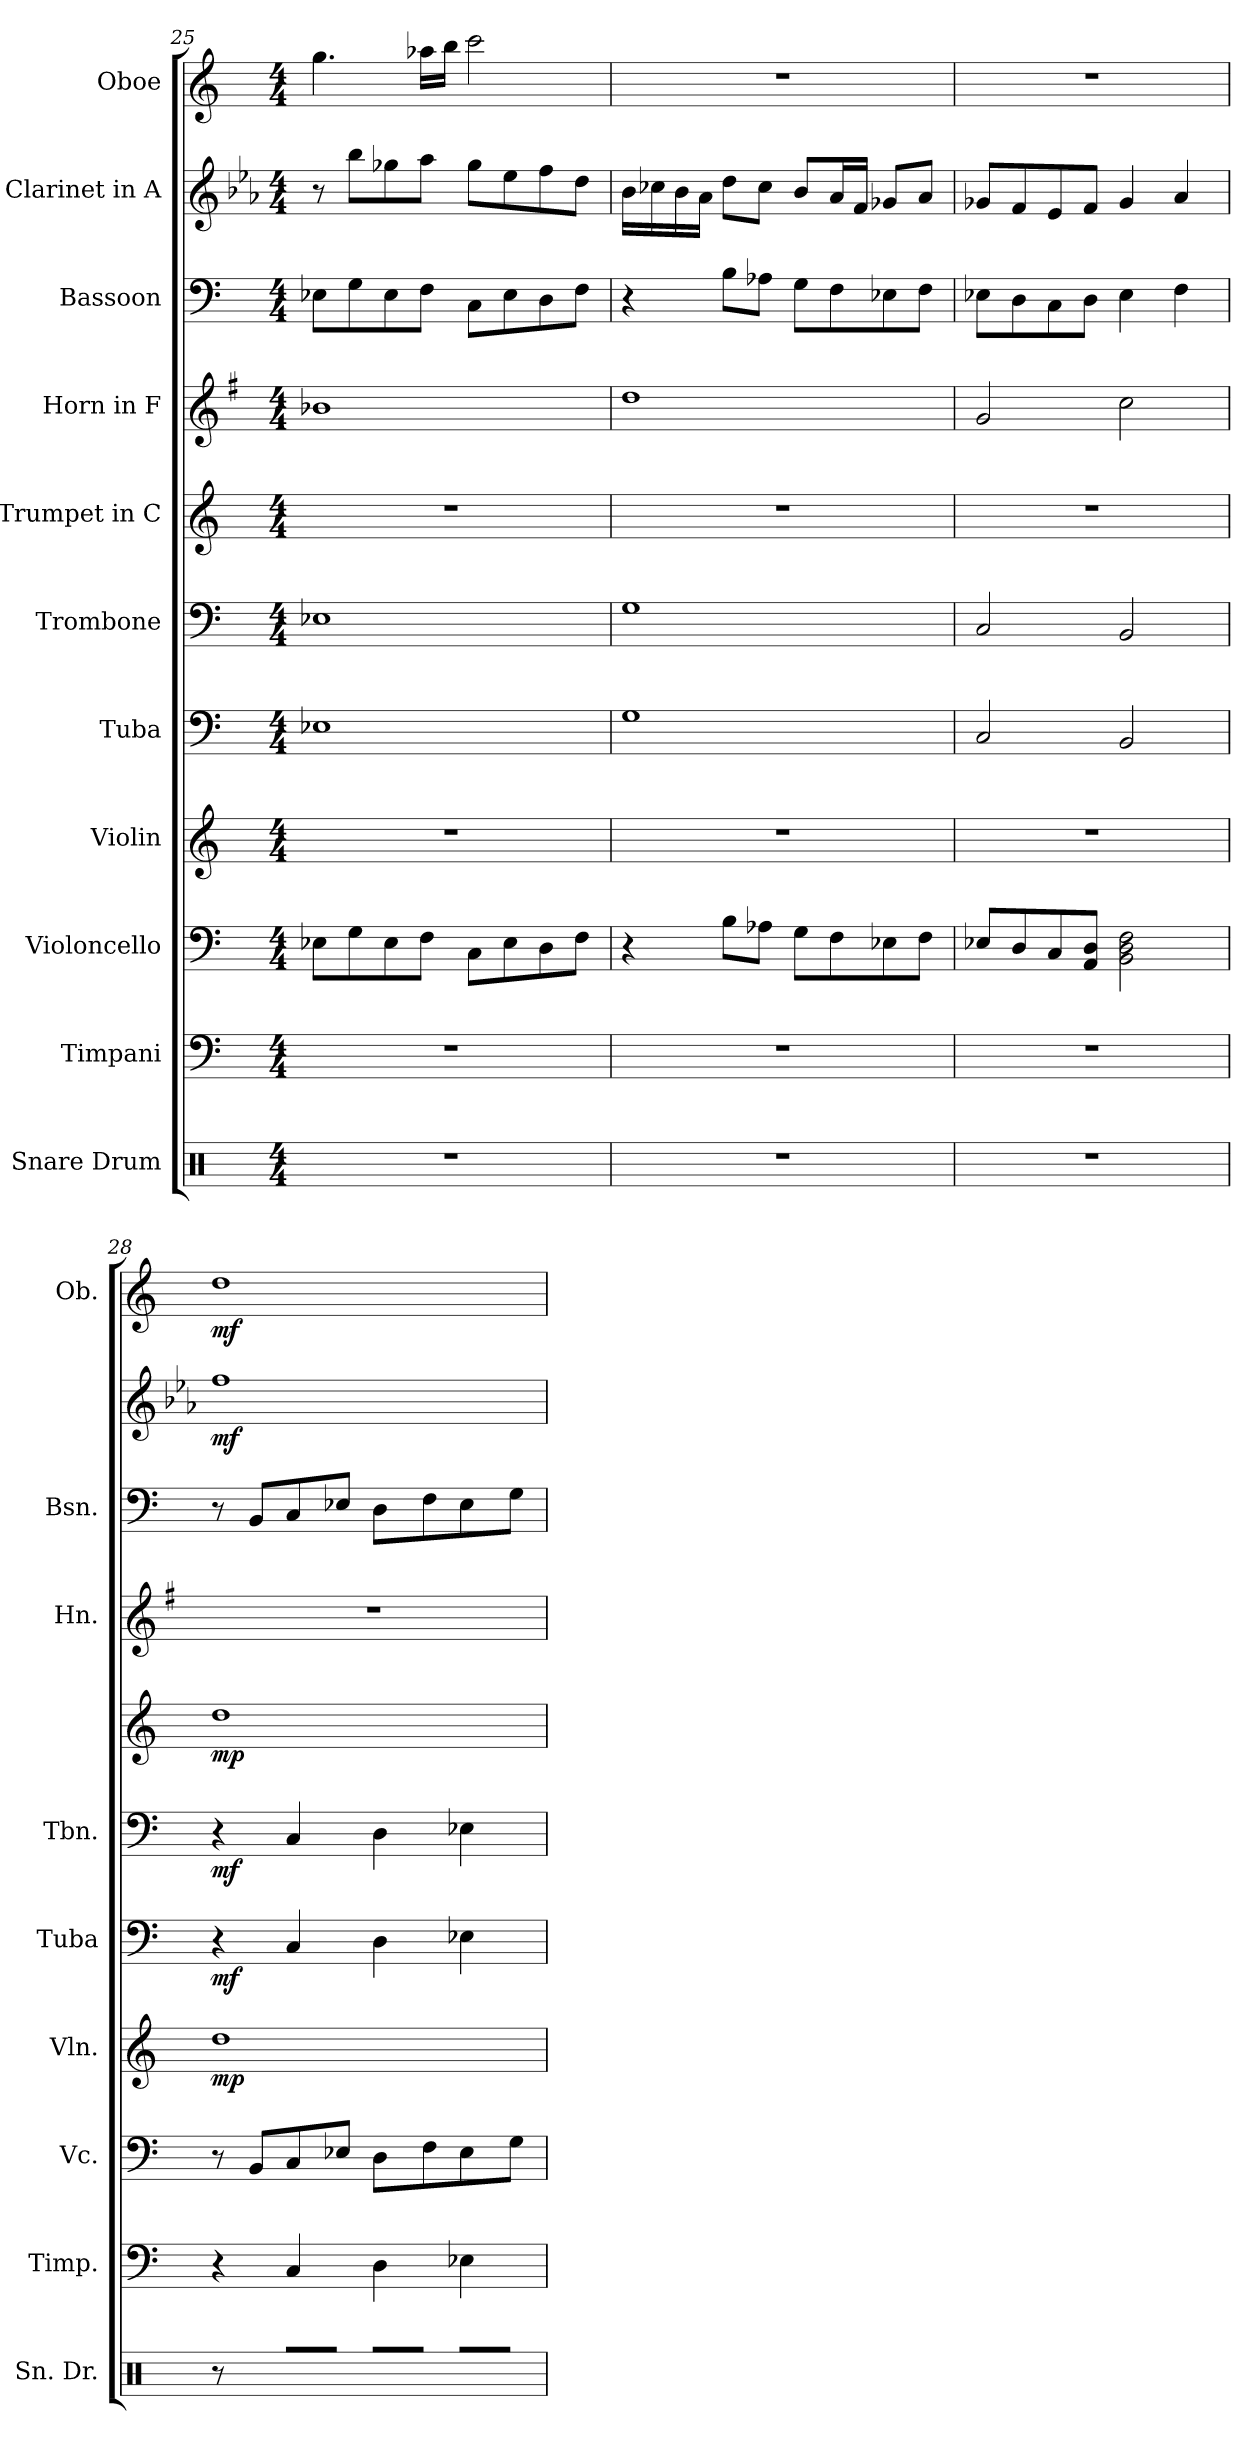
**kern	**kern	**kern	**kern	**dynam	**kern	**dynam	**kern	**dynam	**kern	**dynam	**kern	**kern	**kern	**dynam	**kern	**dynam
*part11	*part10	*part9	*part8	*part8	*part7	*part7	*part6	*part6	*part5	*part5	*part4	*part3	*part2	*part2	*part1	*part1
*staff11	*staff10	*staff9	*staff8	*staff8	*staff7	*staff7	*staff6	*staff6	*staff5	*staff5	*staff4	*staff3	*staff2	*staff2	*staff1	*staff1
*I"Snare Drum	*I"Timpani	*I"Violoncello	*I"Violin	*	*I"Tuba	*	*I"Trombone	*	*I"Trumpet in C	*	*I"Horn in F	*I"Bassoon	*I"Clarinet in A	*	*I"Oboe	*
*I'Sn. Dr.	*I'Timp.	*I'Vc.	*I'Vln.	*	*I'Tuba	*	*I'Tbn.	*	*	*	*I'Hn.	*I'Bsn.	*	*	*I'Ob.	*
*clefX	*clefF4	*clefF4	*clefG2	*	*clefF4	*	*clefF4	*	*clefG2	*	*clefG2	*clefF4	*clefG2	*	*clefG2	*
*	*	*	*	*	*	*	*	*	*	*	*ITrd4c7	*	*ITrd2c3	*	*	*
*k[]	*k[]	*k[]	*k[]	*	*k[]	*	*k[]	*	*k[]	*	*k[]	*k[]	*k[]	*	*k[]	*
*C:	*C:	*C:	*C:	*	*C:	*	*C:	*	*C:	*	*C:	*C:	*C:	*	*C:	*
*M4/4	*M4/4	*M4/4	*M4/4	*	*M4/4	*	*M4/4	*	*M4/4	*	*M4/4	*M4/4	*M4/4	*	*M4/4	*
=25	=25	=25	=25	=25	=25	=25	=25	=25	=25	=25	=25	=25	=25	=25	=25	=25
1r	1r	8E-X\L	1r	.	1E-X	.	1E-X	.	1r	.	1e-X	8E-X\L	8r	.	4.gg\	.
.	.	8G\	.	.	.	.	.	.	.	.	.	8G\	8gg\L	.	.	.
.	.	8E-\	.	.	.	.	.	.	.	.	.	8E-\	8ee-X\	.	.	.
.	.	8F\J	.	.	.	.	.	.	.	.	.	8F\J	8ff\J	.	16aa-X\LL	.
.	.	.	.	.	.	.	.	.	.	.	.	.	.	.	16bb\JJ	.
.	.	8C\L	.	.	.	.	.	.	.	.	.	8C\L	8ee-\L	.	2ccc\	.
.	.	8E-\	.	.	.	.	.	.	.	.	.	8E-\	8cc\	.	.	.
.	.	8D\	.	.	.	.	.	.	.	.	.	8D\	8dd\	.	.	.
.	.	8F\J	.	.	.	.	.	.	.	.	.	8F\J	8b\J	.	.	.
!!LO:PB:g=z
=26	=26	=26	=26	=26	=26	=26	=26	=26	=26	=26	=26	=26	=26	=26	=26	=26
1r	1r	4r	1r	.	1G	.	1G	.	1r	.	1g	4r	16g\LL	.	1r	.
.	.	.	.	.	.	.	.	.	.	.	.	.	16a-X\	.	.	.
.	.	.	.	.	.	.	.	.	.	.	.	.	16g\	.	.	.
.	.	.	.	.	.	.	.	.	.	.	.	.	16f\JJ	.	.	.
.	.	8B\L	.	.	.	.	.	.	.	.	.	8B\L	8b\L	.	.	.
.	.	8A-X\J	.	.	.	.	.	.	.	.	.	8A-X\J	8a-\J	.	.	.
.	.	8G\L	.	.	.	.	.	.	.	.	.	8G\L	8g/L	.	.	.
.	.	8F\	.	.	.	.	.	.	.	.	.	8F\	16f/L	.	.	.
.	.	.	.	.	.	.	.	.	.	.	.	.	16d/JJ	.	.	.
.	.	8E-X\	.	.	.	.	.	.	.	.	.	8E-X\	8e-X/L	.	.	.
.	.	8F\J	.	.	.	.	.	.	.	.	.	8F\J	8f/J	.	.	.
=27	=27	=27	=27	=27	=27	=27	=27	=27	=27	=27	=27	=27	=27	=27	=27	=27
1r	1r	8E-X/L	1r	.	2C/	.	2C/	.	1r	.	2c/	8E-X\L	8e-X/L	.	1r	.
.	.	8D/	.	.	.	.	.	.	.	.	.	8D\	8d/	.	.	.
.	.	8C/	.	.	.	.	.	.	.	.	.	8C\	8c/	.	.	.
.	.	8AA/ 8D/J	.	.	.	.	.	.	.	.	.	8D\J	8d/J	.	.	.
.	.	2BB\ 2D\ 2F\	.	.	2BB/	.	2BB/	.	.	.	2f\	4E-\	4e-/	.	.	.
.	.	.	.	.	.	.	.	.	.	.	.	4F\	4f/	.	.	.
=28	=28	=28	=28	=28	=28	=28	=28	=28	=28	=28	=28	=28	=28	=28	=28	=28
!	!	!	!	!LO:DY:b	!	!LO:DY:b	!	!LO:DY:b	!	!LO:DY:b	!	!	!	!LO:DY:b	!	!LO:DY:b
8r	4r	8r	1dd	mp	4r	mf	4r	mf	1dd	mp	1r	8r	1dd	mf	1dd	mf
8R\	.	8BB/L	.	.	.	.	.	.	.	.	.	8BB/L	.	.	.	.
16R\LL	4C/	8C/	.	.	4C/	.	4C/	.	.	.	.	8C/	.	.	.	.
16R\J	.	.	.	.	.	.	.	.	.	.	.	.	.	.	.	.
8R\J	.	8E-X/J	.	.	.	.	.	.	.	.	.	8E-X/J	.	.	.	.
16R\LL	4D\	8D\L	.	.	4D\	.	4D\	.	.	.	.	8D\L	.	.	.	.
16R\J	.	.	.	.	.	.	.	.	.	.	.	.	.	.	.	.
8R\J	.	8F\	.	.	.	.	.	.	.	.	.	8F\	.	.	.	.
16R\LL	4E-X\	8E-\	.	.	4E-X\	.	4E-X\	.	.	.	.	8E-\	.	.	.	.
16R\J	.	.	.	.	.	.	.	.	.	.	.	.	.	.	.	.
8R\J	.	8G\J	.	.	.	.	.	.	.	.	.	8G\J	.	.	.	.
=	=	=	=	=	=	=	=	=	=	=	=	=	=	=	=	=
*-	*-	*-	*-	*-	*-	*-	*-	*-	*-	*-	*-	*-	*-	*-	*-	*-
